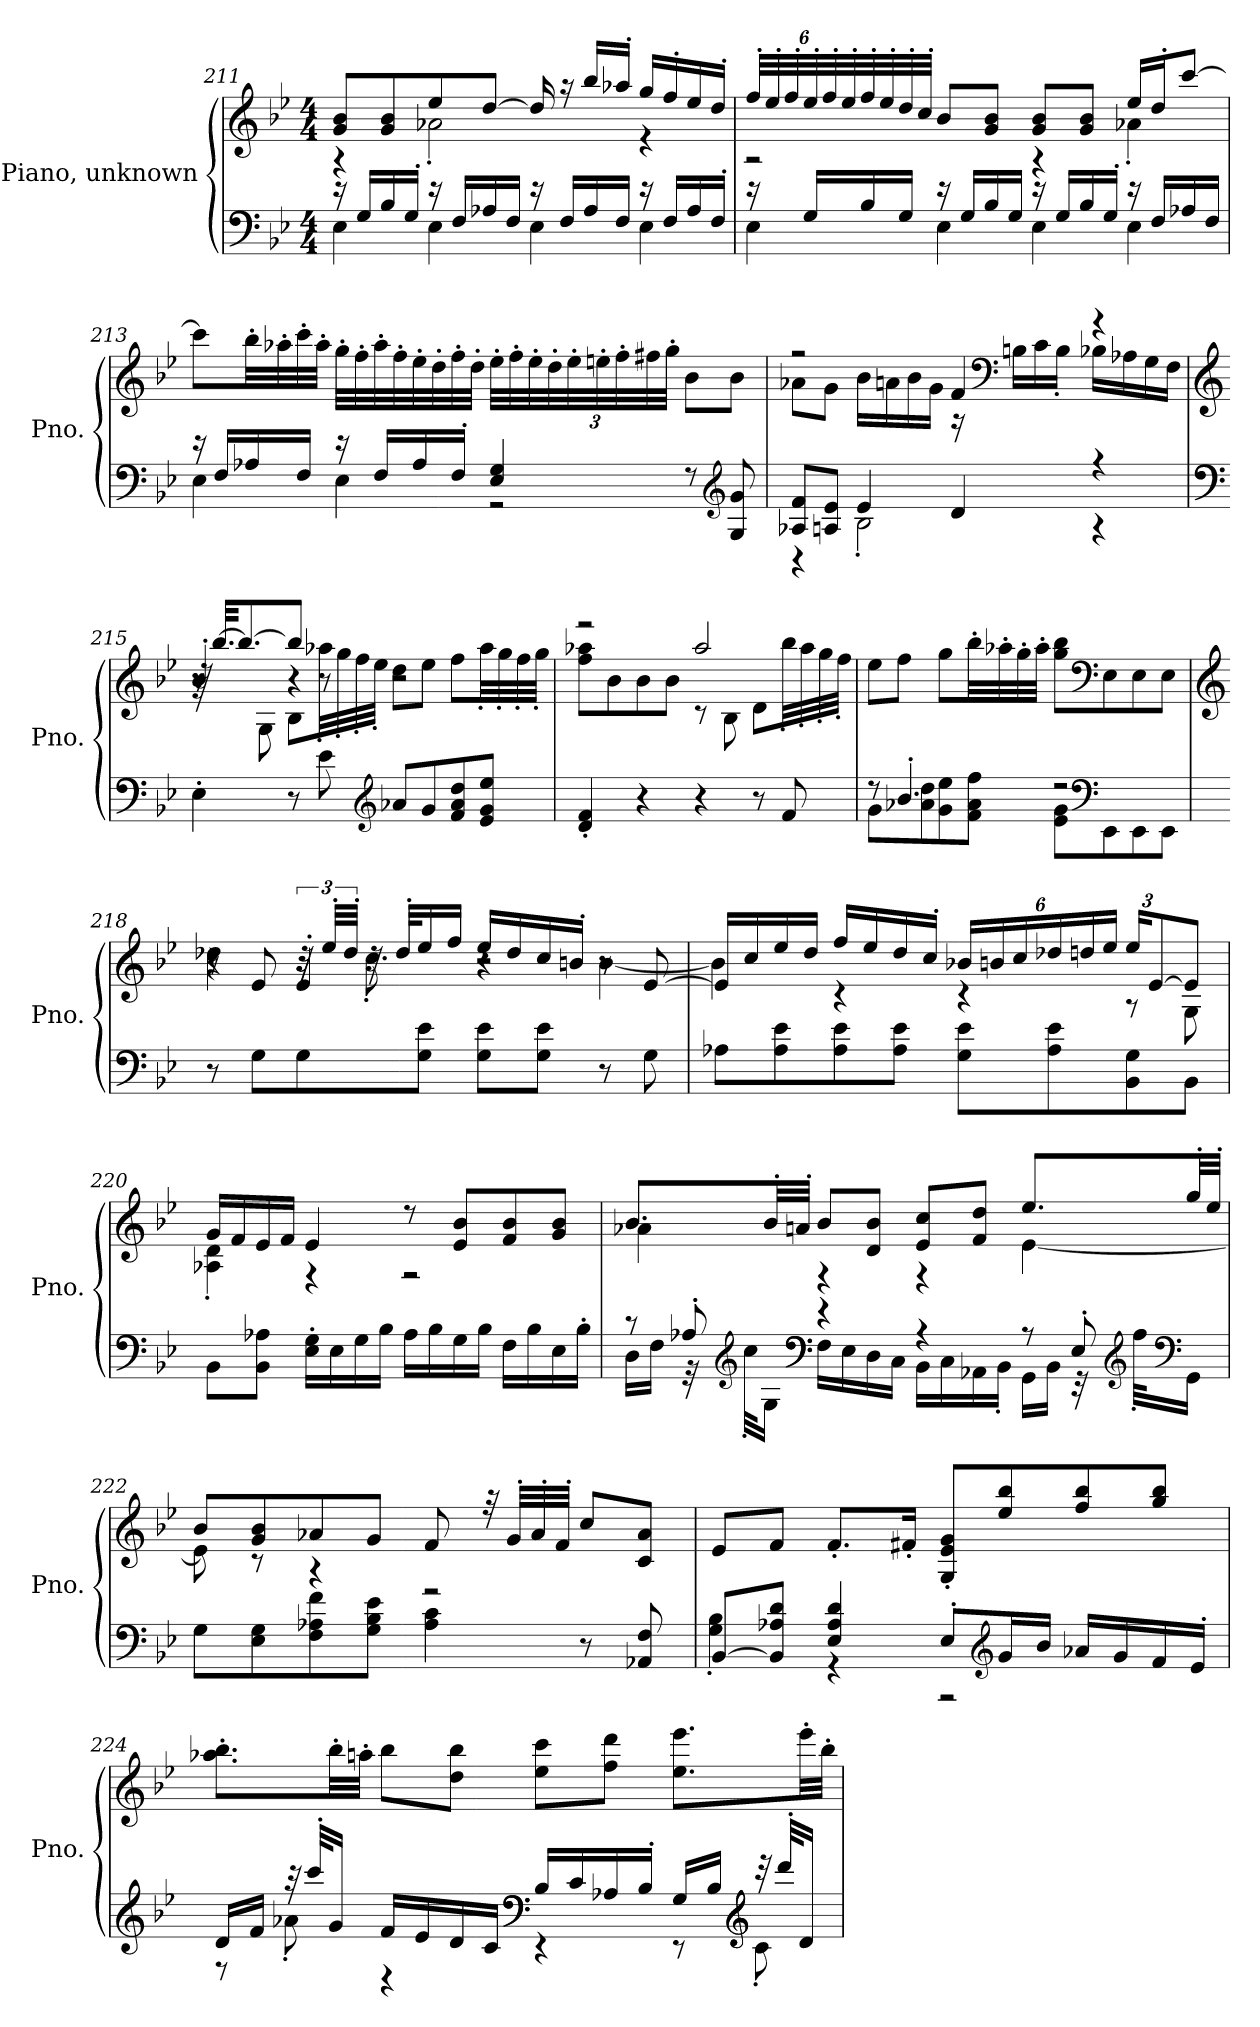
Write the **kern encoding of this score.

**kern	**kern
*part1	*part1
*staff2	*staff1
*I"Piano, unknown	*
*I'Pno.	*
!!LO:LB:g=z
*clefF4	*clefG2
*k[b-e-]	*k[b-e-]
*M4/4	*M4/4
=211	=211
*^	*^
16r	4E-\	8g/ 8b-/L	4r
16G/LL	.	.	.
16B-/	.	8g/ 8b-/	.
16G'/JJ	.	.	.
16r	4E-\	8ee-/	2a-X'\
16F/LL	.	.	.
16A-X/	.	[8dd/J	.
16F/JJ	.	.	.
16r	4E-\	16dd/]	.
16F/LL	.	16r	.
16A-/	.	16bb-/LL	.
16F/JJ	.	16aa-X'/JJ	.
16r	4E-\	16gg/LL	4r
16F/LL	.	16ff'/	.
16A-/	.	16ee-/	.
16F'/JJ	.	16dd'/JJ	.
=212	=212	=212	=212
*	*	*Xbrackettup	*
16r	4E-\	48ff'/LLL	2r
.	.	48ee-'/	.
.	.	48ff'/	.
16G/LL	.	48ee-'/	.
.	.	48ff'/	.
.	.	48ee-'/	.
16B-/	.	32ff'/	.
.	.	32ee-'/	.
16G/JJ	.	32dd'/	.
.	.	32cc'/JJJ	.
16r	4E-\	8b-/L	.
16G/LL	.	.	.
16B-/	.	8g/ 8b-/J	.
16G/JJ	.	.	.
16r	4E-\	8g/ 8b-/L	4r
16G/LL	.	.	.
16B-/	.	8g/ 8b-/J	.
16G'/JJ	.	.	.
16r	4E-\	16ee-/LL	4a-X'\
16F/LL	.	16dd'/J	.
16A-X/	.	[8ccc/J	.
16F/JJ	.	.	.
*	*	*v	*v
!!LO:LB:g=z
=213	=213	=213
16r	4E-\	8ccc\L]
16F/LL	.	.
16A-X/	.	32bb-'\LL
.	.	32aa-X'\
16F/JJ	.	32ccc'\
.	.	32aa-'\JJJ
16r	4E-\	32gg'\LLL
.	.	32ff'\
16F/LL	.	32aa-'\
.	.	32ff'\
16A-/	.	32ee-'\
.	.	32dd'\
16F'/JJ	.	32ff'\
.	.	32dd'\JJJ
4E-/ 4G/	2r	32ee-'\LLL
.	.	32ff'\
.	.	32ee-'\
.	.	32dd'\
.	.	48ee-'\
.	.	48een'\
.	.	48ff'\
.	.	32ff#X\
.	.	32gg'\JJJ
8r	.	8b-\L
*clefG2	*	*
8G/ 8g/	.	8b-\J
!!LO:LB:g=z
=214	=214	=214
*	*	*^
8A-X/ 8f/L	4r	2r	8a-X\L
8An/ 8e-/J	.	.	8g\J
4e-/	2B-'\	.	16b-\LL
.	.	.	16an\
.	.	.	16b-\
.	.	.	16g\JJ
4d/	.	4f/	16r
*	*	*clefF4	*
.	.	.	16Bn\LL
.	.	.	16c\
.	.	.	16B'\JJ
4r	4r	4r	16B-X\LL
.	.	.	16A-X\
.	.	.	16G\
.	.	.	16F\JJ
*v	*v	*	*
*	*v	*v
=215	=215
*clefF4	*clefG2
*	*^
*	*	*^
4E-'\	64r	8r	4b-'/
.	[32.bb-/KKL	.	.
.	8.bb-/_	.	.
.	.	8G\	.
8r	8bb-/J]	8B-\L	4r
8e-\	8r	32aa-X'\LL	.
.	.	32gg'\	.
.	.	32ff'\	.
.	.	32ee-'\JJJ	.
*clefG2	*	*	*
8a-X/L	2r	8dd\L	2r
8g/	.	8ee-\J	.
8f/ 8a-/ 8dd/	.	8ff\L	.
8e-/ 8g/ 8ee-/J	.	32aa-'\LL	.
.	.	32gg'\	.
.	.	32ff'\	.
.	.	32gg'\JJJ	.
*	*	*v	*v
!!LO:LB:g=z
=216	=216	=216
4d/' 4f/'	2r	8ff\ 8aa-X\L
.	.	8b-\
4r	.	8b-\
.	.	8b-\J
4r	2aa-/	8r
.	.	8B-\
8r	.	8d\L
8f/	.	32bb-'\LL
.	.	32aa-'\
.	.	32gg'\
.	.	32ff'\JJJ
*	*v	*v
=217	=217
*^	*
8r	8g\L	8ee-\L
4.b-'/	8a-X\ 8dd\	8ff\J
.	8g\ 8ee-\	8gg\L
.	8f\ 8a-\ 8ff\J	32bb-'\LL
.	.	32aa-X'\
.	.	32gg'\
.	.	32aa-'\JJJ
2r	8e-\ 8g\L	8gg\ 8bb-\L
*clefF4	*	*clefF4
.	8EE-\	8E-\
.	8EE-\	8E-\
.	8EE-\J	8E-\J
*v	*v	*
!!LO:PB:g=z
=218	=218
*	*clefG2
*	*^
*	*	*^
8r	8r	4dd-X\	4r
8G\L	8e-/	.	.
*	*brackettup	*	*
8G\	48r	16r	4e-'/
.	48ee-'/LLL	.	.
.	48dd-'/JJJ	.	.
.	32r	8.cc'\	.
.	32dd-'/KLL	.	.
8G\ 8e-\J	16ee-/	.	.
.	16ff/JJ	.	.
8G\ 8e-\L	16ee-/LL	4r	2r
.	16dd-/	.	.
8G\ 8e-\J	16cc/	.	.
.	16bn'/JJ	.	.
8r	8r	[4b\	.
8G\	[8e-/	.	.
*	*	*v	*v
=219	=219	=219
8A-X\L	16e-/LL]	4b\]
.	16cc/	.
8A-\ 8e-\	16ee-/	.
.	16dd/JJ	.
8A-\ 8e-\	16ff/LL	4r
.	16ee-/	.
8A-\ 8e-\J	16dd/	.
.	16cc'/JJ	.
*	*Xbrackettup	*
8G\ 8e-\L	24b-X/LL	4r
.	24bn/	.
.	24cc/	.
8A-\ 8e-\	24dd-X/	.
.	24ddn/	.
.	24ee-/JJ	.
8BB-\ 8G\	24ee-/KL	8r
.	[12e-/	.
8BB-\J	8e-/J]	8G\
!!LO:LB:g=z	!!
=220	=220	=220
8BB-\L	16g/LL	4A-X\' 4d\'
.	16f/	.
8BB-\ 8A-X\J	16e-/	.
.	16f/JJ	.
16E-\' 16G\'LL	4e-/	4r
16E-\	.	.
16G\	.	.
16B-\JJ	.	.
16A-\LL	8r	2r
16B-\	.	.
16G\	8e-/ 8b-/L	.
16B-\JJ	.	.
16F\LL	8f/ 8b-/	.
16B-\	.	.
16E-\	8g/ 8b-/J	.
16B-'\JJ	.	.
=221	=221	=221
*^	*	*
8r	16D\LL	8.b-/L	4a-X\
.	16F\JJ	.	.
8A-X'/	32r	.	.
*clefG2	*	*	*
.	32cc'\KLL	.	.
.	16G\JJ	32b-'/LL	.
.	.	32an'/JJJ	.
*clefF4	*	*	*
4r	16F\LL	8b-/L	4r
.	16E-\	.	.
.	16D\	8d/ 8b-/J	.
.	16C\JJ	.	.
4r	16BB-\LL	8e-/ 8cc/L	4r
.	16C\	.	.
.	16AA-X\	8f/ 8dd/J	.
.	16BB-'\JJ	.	.
8r	16GG\LL	8.ee-/L	[4e-\
.	16BB-\JJ	.	.
8E-'/	32r	.	.
*clefG2	*	*	*
.	32ff'\KLL	.	.
*clefF4	*	*	*
.	16GG\JJ	32gg'/LL	.
.	.	32ee-'/JJJ	.
*v	*v	*	*
!!LO:LB:g=z	!!
=222	=222	=222
8G\L	8b-/L	8e-\]
8E-\ 8G\	8g/ 8b-/	8r
8F\ 8A-X\ 8f\	8a-X/	4r
8G\ 8B-\ 8e-\J	8g/J	.
4A-\ 4c\	8f/	2r
.	32r	.
.	32g'/LLL	.
.	32a-'/	.
.	32f'/JJJ	.
8r	8cc/L	.
8AA-X/ 8F/	8c/ 8a-/J	.
*	*v	*v
=223	=223
*^	*
[8BB-/L	4G\' 4B-\'	8e-/L
8BB-/] 8A-X/ 8d/J	.	8f/J
4E-/ 4A-/ 4d/	4r	8.f'/L
.	.	16f#X'/Jk
8E-'/L	2r	8G/' 8e-/' 8g/'L
*clefG2	*	*
16g/L	.	8ee-/ 8bb-/
16b-/JJ	.	.
16a-X/LL	.	8ff/ 8bb-/
16g/	.	.
16f/	.	8gg/ 8bb-/J
16e-'/JJ	.	.
!!LO:LB:g=z
=224	=224	=224
16d/LL	8r	8.aa-X\' 8.bb-\'L
16f/JJ	.	.
32r	8a-X'\	.
32ccc'/KLL	.	.
16g/JJ	.	32bb-'\LL
.	.	32aan'\JJJ
16f/LL	4r	8bb-\L
16e-/	.	.
16d/	.	8dd\ 8bb-\J
16c/JJ	.	.
*clefF4	*	*
16B-/LL	4r	8ee-\ 8ccc\L
16c/	.	.
16A-X/	.	8ff\ 8ddd\J
16B-'/JJ	.	.
16G/LL	8r	8.ee-\ 8.eee-\L
16B-/JJ	.	.
*clefG2	*	*
32r	8c'\	.
32ddd'/KLL	.	.
16d/JJ	.	32eee-'\LL
.	.	32bb-'\JJJ
*v	*v	*
=	=
*-	*-
